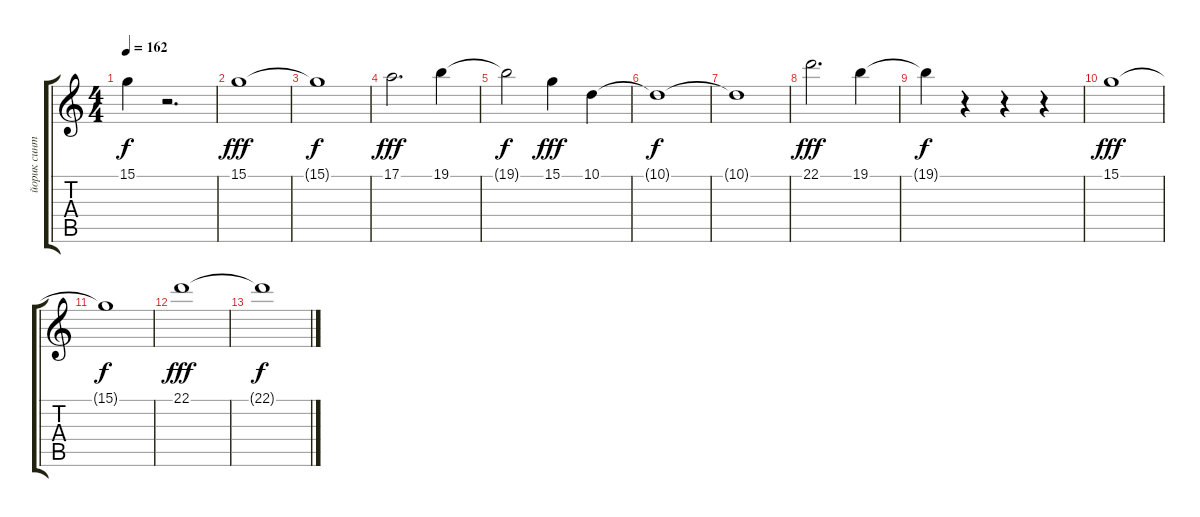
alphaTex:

\track ("йорик синтизирует" "йорик синт") {instrument pad7halo}
\staff {score tabs}
\tuning (E4 B3 G3 D3 A2 E2) {hide}
\ts (4 4)
\tempo 162
\clef g2
\ks c
15.1{t}.4{dy f} r.2{d} |
15.1.1{dy fff} |
15.1{t}.1{dy f} |
17.1.2{d dy fff} 19.1.4 |
19.1{t}.2{dy f} 15.1.4{dy fff} 10.1.4 |
10.1{t}.1{dy f} |
10.1{t}.1 |
22.1.2{d dy fff} 19.1.4 |
19.1{t}.4{dy f} r.4 r.4 r.4 |
15.1.1{dy fff} |
15.1{t}.1{dy f} |
22.1.1{dy fff} |
22.1{t}.1{dy f}
